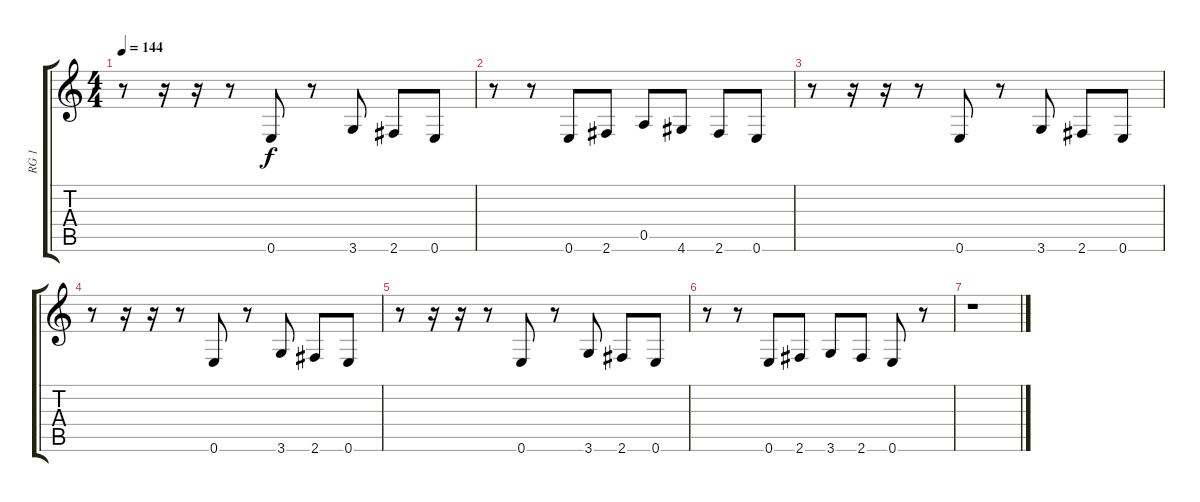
\track ("RG 1" "RG 1") {instrument distortionguitar}
\staff {score tabs}
\tuning (E4 B3 G3 D3 A2 E2) {hide}
\ts (4 4)
\tempo 144
\clef g2
\ks c
r.8{dy f} r.16 r.16 r.8 0.6.8 r.8 3.6.8 2.6.8 0.6.8 |
r.8 r.8 0.6.8 2.6.8 0.5.8 4.6.8 2.6.8 0.6.8 |
r.8 r.16 r.16 r.8 0.6.8 r.8 3.6.8 2.6.8 0.6.8 |
r.8 r.16 r.16 r.8 0.6.8 r.8 3.6.8 2.6.8 0.6.8 |
r.8 r.16 r.16 r.8 0.6.8 r.8 3.6.8 2.6.8 0.6.8 |
r.8 r.8 0.6.8 2.6.8 3.6.8 2.6.8 0.6.8 r.8 |
r.1
